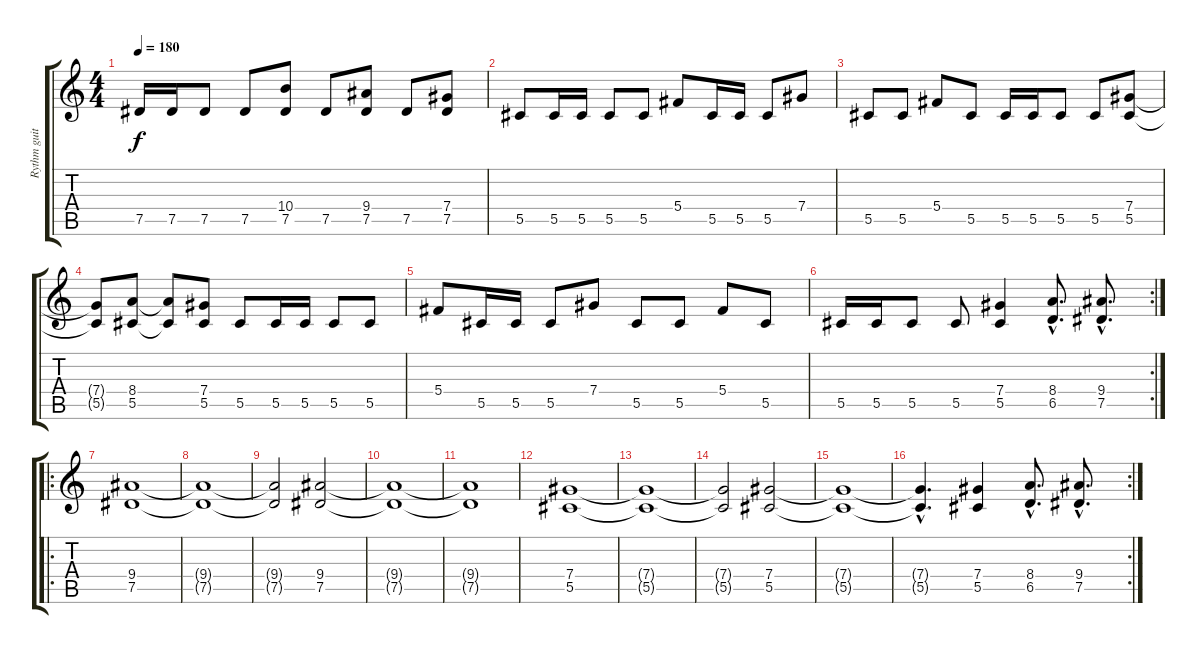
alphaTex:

\track ("Rythm guitar Eb" "Rythm guit") {instrument distortionguitar}
\staff {score tabs}
\tuning (Eb4 Bb3 Gb3 Db3 Ab2 Eb2) {hide}
\ts (4 4)
\tempo 180
\clef g2
\ks c
7.5.16{dy f} 7.5.16 7.5.8 7.5.8 (10.4 7.5).8 7.5.8 (9.4 7.5).8 7.5.8 (7.4 7.5).8 |
5.5.8 5.5.16 5.5.16 5.5.8 5.5.8 5.4.8 5.5.16 5.5.16 5.5.8 7.4.8 |
5.5.8 5.5.8 5.4.8 5.5.8 5.5.16 5.5.16 5.5.8 5.5.8 (7.4 5.5).8 |
(7.4{t} 5.5{t}).8 (8.4 5.5).8 (8.4{t} 5.5{t}).8 (7.4 5.5).8 5.5.8 5.5.16 5.5.16 5.5.8 5.5.8 |
5.4.8 5.5.16 5.5.16 5.5.8 7.4.8 5.5.8 5.5.8 5.4.8 5.5.8 |
\rc 2
5.5.16 5.5.16 5.5.8 5.5.8 (7.4 5.5).4 (8.4{hac} 6.5{hac}).8{d} (9.4{hac} 7.5{hac}).8{d} |
\ro
(9.4 7.5).1 |
(9.4{t} 7.5{t}).1 |
(9.4{t} 7.5{t}).2 (9.4 7.5).2 |
(9.4{t} 7.5{t}).1 |
(9.4{t} 7.5{t}).1 |
(7.4 5.5).1 |
(7.4{t} 5.5{t}).1 |
(7.4{t} 5.5{t}).2 (7.4 5.5).2 |
(7.4{t} 5.5{t}).1 |
\rc 2
(7.4{hac t} 5.5{hac t}).4{d} (7.4 5.5).4 (8.4{hac} 6.5{hac}).8{d} (9.4{hac} 7.5{hac}).8{d}
